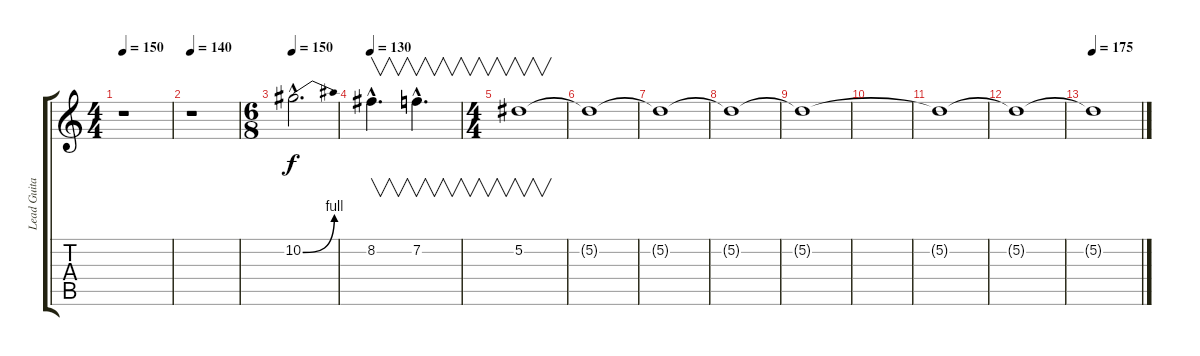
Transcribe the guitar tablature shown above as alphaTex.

\track ("Lead Guitar II" "Lead Guita") {instrument overdrivenguitar}
\staff {score tabs}
\tuning (Eb4 Bb3 Gb3 Db3 Ab2 Eb2) {hide}
\ts (4 4)
\tempo 150
\clef g2
\ks c
r.1{dy ff} |
\tempo 140
r.1 |
\ts (6 8)
\tempo 150
10.2{be (bend 0 0 60 4) hac}.2{d dy f} |
\tempo 130
8.2{hac}.4{v d} 7.2{hac}.4{v d} |
\ts (4 4)
5.2.1{v} |
5.2{t}.1 |
5.2{t}.1 |
5.2{t}.1 |
5.2{t}.1 |
|
5.2{t}.1 |
5.2{t}.1 |
\tempo 175
5.2{t}.1
